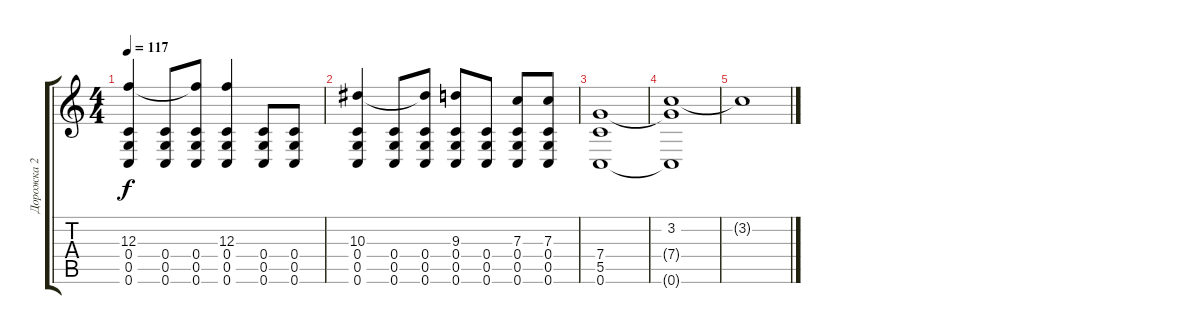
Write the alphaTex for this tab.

\track ("Дорожка 2" "Дорожка 2") {instrument distortionguitar}
\staff {score tabs}
\tuning (D4 A3 F3 C3 G2 C2) {hide}
\ts (4 4)
\tempo 117
\clef g2
\ks c
(12.3 0.4 0.5 0.6).4{dy f} (0.4 0.5 0.6).8 (12.3{t} 0.4 0.5 0.6).8 (12.3 0.4 0.5 0.6).4 (0.4 0.5 0.6).8 (0.4 0.5 0.6).8 |
(10.3 0.4 0.5 0.6).4 (0.4 0.5 0.6).8 (10.3{t} 0.4 0.5 0.6).8 (9.3 0.4 0.5 0.6).8 (0.4 0.5 0.6).8 (7.3 0.4 0.5 0.6).8 (7.3 0.4 0.5 0.6).8 |
(7.4 5.5 0.6).1 |
(3.2 7.4{t} 0.6{t}).1 |
3.2{t}.1
